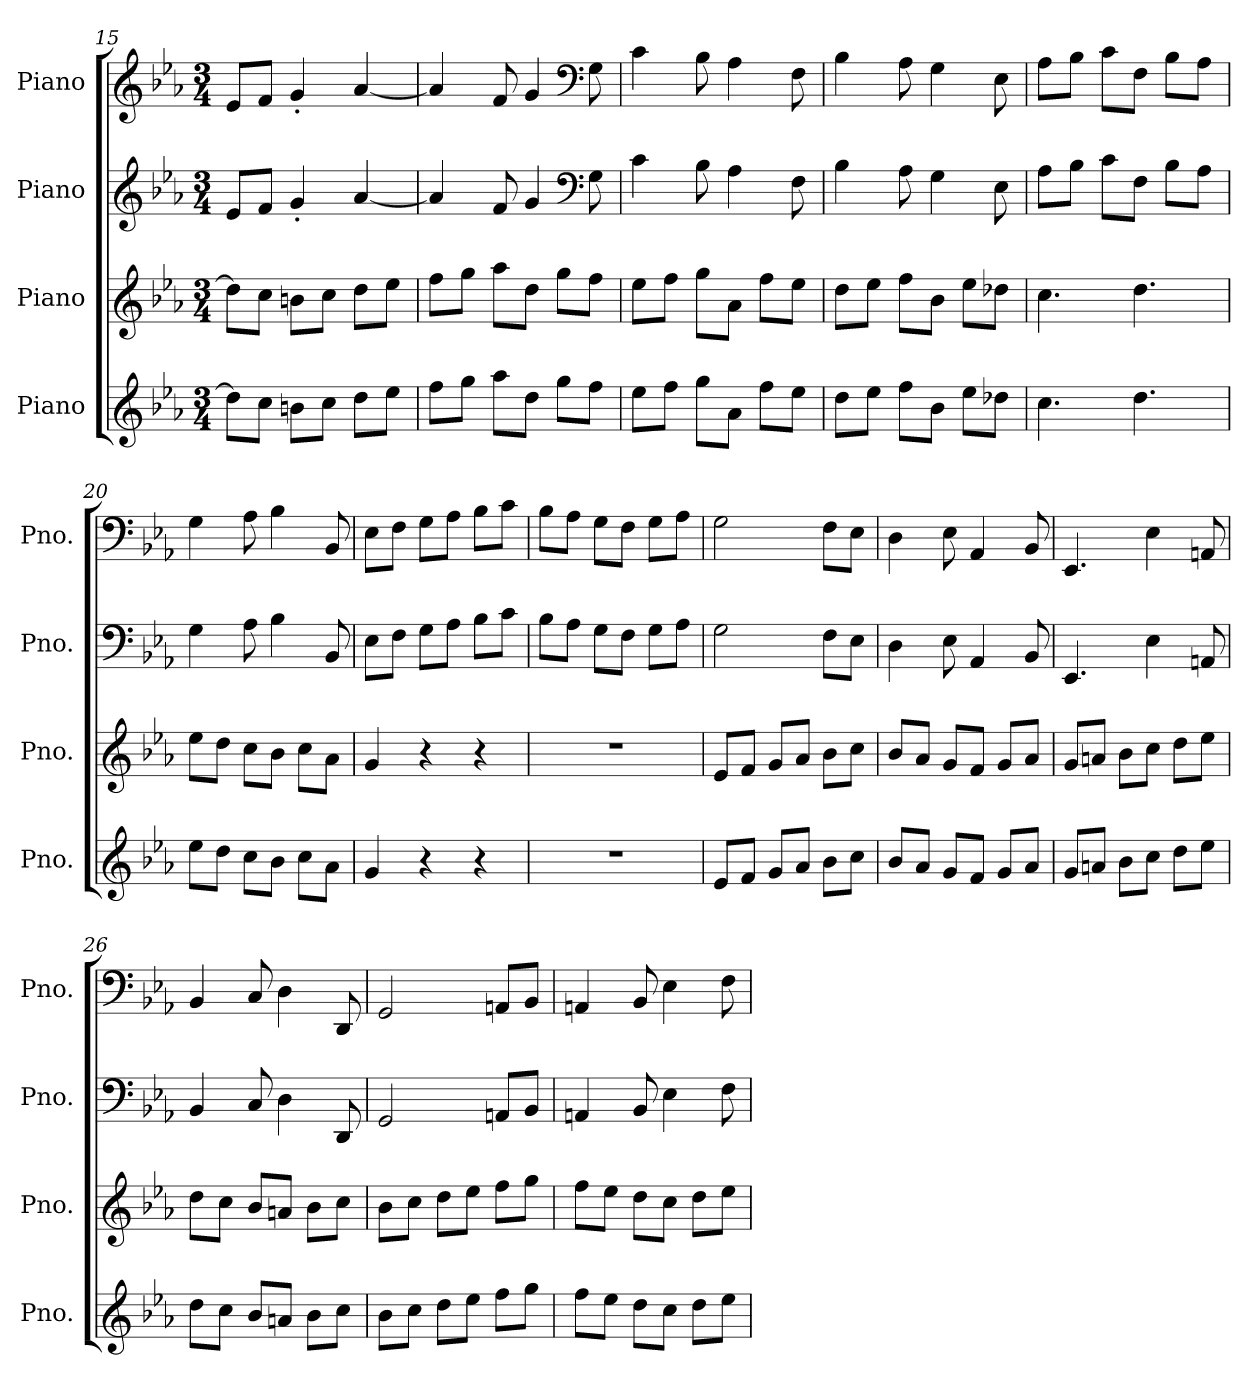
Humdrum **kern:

**kern	**kern	**kern	**kern
*part4	*part3	*part2	*part1
*staff4	*staff3	*staff2	*staff1
*I"Piano	*I"Piano	*I"Piano	*I"Piano
*I'Pno.	*I'Pno.	*I'Pno.	*I'Pno.
*clefG2	*clefG2	*clefG2	*clefG2
*k[b-e-a-]	*k[b-e-a-]	*k[b-e-a-]	*k[b-e-a-]
*M3/4	*M3/4	*M3/4	*M3/4
=15	=15	=15	=15
8dd\L]	8dd\L]	8e-/L	8e-/L
8cc\J	8cc\J	8f/J	8f/J
8bn\L	8bn\L	4g'/	4g'/
8cc\J	8cc\J	.	.
8dd\L	8dd\L	[4a-/	[4a-/
8ee-\J	8ee-\J	.	.
!!LO:PB:g=z
=16	=16	=16	=16
8ff\L	8ff\L	4a-/]	4a-/]
8gg\J	8gg\J	.	.
8aa-\L	8aa-\L	8f/	8f/
8dd\J	8dd\J	4g/	4g/
8gg\L	8gg\L	.	.
*	*	*clefF4	*clefF4
8ff\J	8ff\J	8G\	8G\
=17	=17	=17	=17
8ee-\L	8ee-\L	4c\	4c\
8ff\J	8ff\J	.	.
8gg\L	8gg\L	8B-\	8B-\
8a-\J	8a-\J	4A-\	4A-\
8ff\L	8ff\L	.	.
8ee-\J	8ee-\J	8F\	8F\
=18	=18	=18	=18
8dd\L	8dd\L	4B-\	4B-\
8ee-\J	8ee-\J	.	.
8ff\L	8ff\L	8A-\	8A-\
8b-\J	8b-\J	4G\	4G\
8ee-\L	8ee-\L	.	.
8dd-X\J	8dd-X\J	8E-\	8E-\
=19	=19	=19	=19
4.cc\	4.cc\	8A-\L	8A-\L
.	.	8B-\J	8B-\J
.	.	8c\L	8c\L
4.dd\	4.dd\	8F\J	8F\J
.	.	8B-\L	8B-\L
.	.	8A-\J	8A-\J
=20	=20	=20	=20
8ee-\L	8ee-\L	4G\	4G\
8dd\J	8dd\J	.	.
8cc\L	8cc\L	8A-\	8A-\
8b-\J	8b-\J	4B-\	4B-\
8cc\L	8cc\L	.	.
8a-\J	8a-\J	8BB-/	8BB-/
!!LO:LB:g=z
=21	=21	=21	=21
4g/	4g/	8E-\L	8E-\L
.	.	8F\J	8F\J
4r	4r	8G\L	8G\L
.	.	8A-\J	8A-\J
4r	4r	8B-\L	8B-\L
.	.	8c\J	8c\J
=22	=22	=22	=22
2.r	2.r	8B-\L	8B-\L
.	.	8A-\J	8A-\J
.	.	8G\L	8G\L
.	.	8F\J	8F\J
.	.	8G\L	8G\L
.	.	8A-\J	8A-\J
=23	=23	=23	=23
8e-/L	8e-/L	2G\	2G\
8f/J	8f/J	.	.
8g/L	8g/L	.	.
8a-/J	8a-/J	.	.
8b-\L	8b-\L	8F\L	8F\L
8cc\J	8cc\J	8E-\J	8E-\J
=24	=24	=24	=24
8b-/L	8b-/L	4D\	4D\
8a-/J	8a-/J	.	.
8g/L	8g/L	8E-\	8E-\
8f/J	8f/J	4AA-/	4AA-/
8g/L	8g/L	.	.
8a-/J	8a-/J	8BB-/	8BB-/
=25	=25	=25	=25
8g/L	8g/L	4.EE-/	4.EE-/
8an/J	8an/J	.	.
8b-\L	8b-\L	.	.
8cc\J	8cc\J	4E-\	4E-\
8dd\L	8dd\L	.	.
8ee-\J	8ee-\J	8AAn/	8AAn/
!!LO:LB:g=z
=26	=26	=26	=26
8dd\L	8dd\L	4BB-/	4BB-/
8cc\J	8cc\J	.	.
8b-/L	8b-/L	8C/	8C/
8an/J	8an/J	4D\	4D\
8b-\L	8b-\L	.	.
8cc\J	8cc\J	8DD/	8DD/
=27	=27	=27	=27
8b-\L	8b-\L	2GG/	2GG/
8cc\J	8cc\J	.	.
8dd\L	8dd\L	.	.
8ee-\J	8ee-\J	.	.
8ff\L	8ff\L	8AAn/L	8AAn/L
8gg\J	8gg\J	8BB-/J	8BB-/J
=28	=28	=28	=28
8ff\L	8ff\L	4AAn/	4AAn/
8ee-\J	8ee-\J	.	.
8dd\L	8dd\L	8BB-/	8BB-/
8cc\J	8cc\J	4E-\	4E-\
8dd\L	8dd\L	.	.
8ee-\J	8ee-\J	8F\	8F\
=	=	=	=
*-	*-	*-	*-
